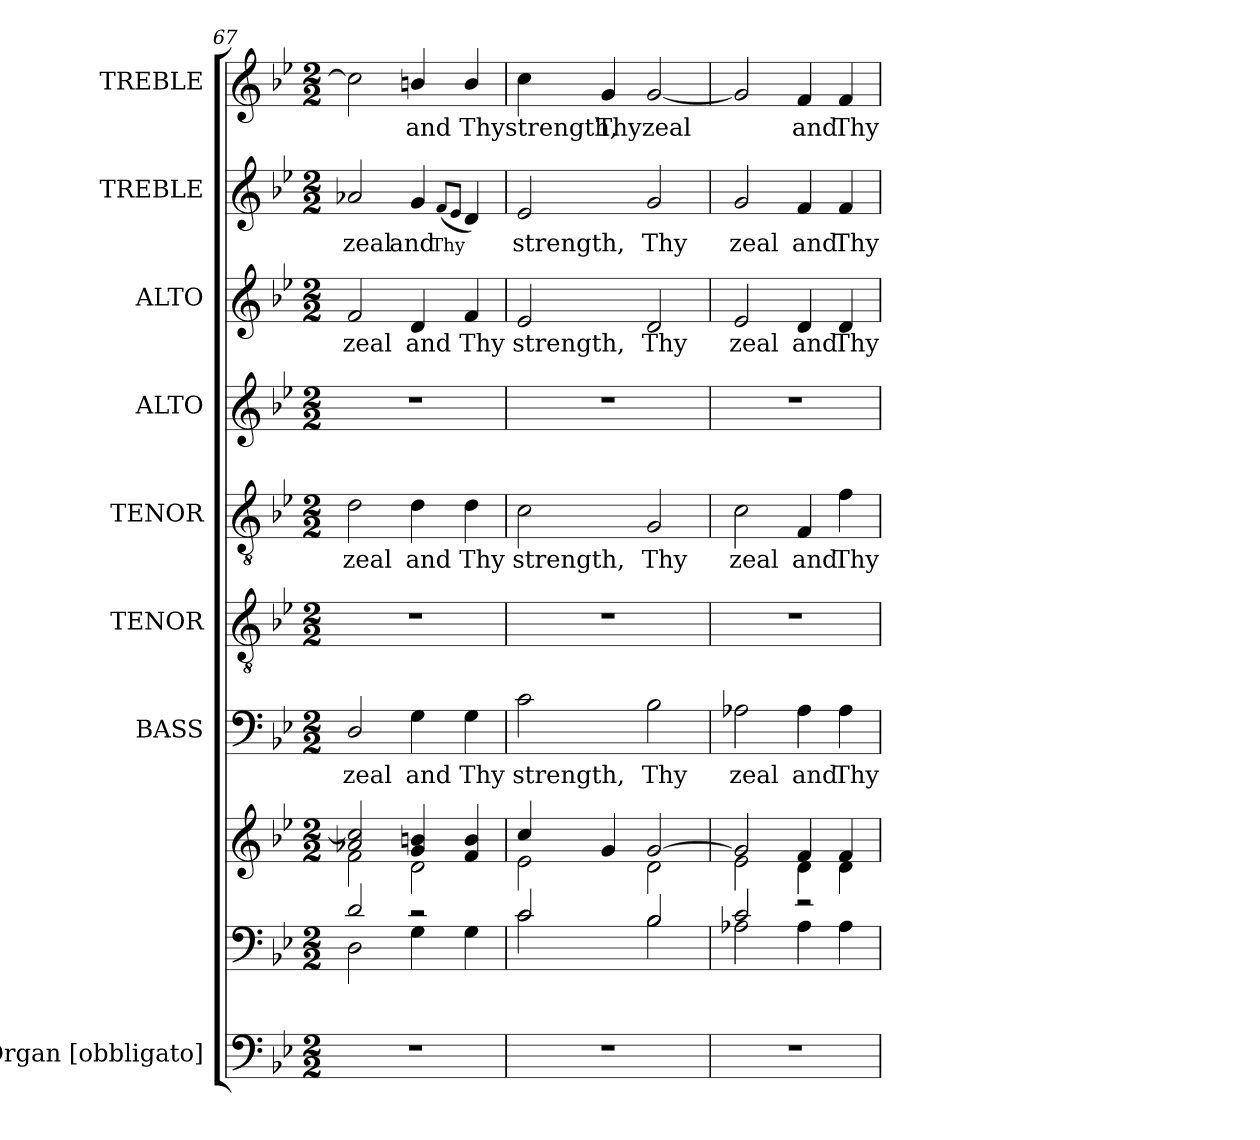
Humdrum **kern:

**kern	**kern	**kern	**kern	**text	**kern	**kern	**text	**kern	**kern	**text	**kern	**text	**kern	**text
*part8	*part8	*part8	*part7	*part7	*part6	*part5	*part5	*part4	*part3	*part3	*part2	*part2	*part1	*part1
*staff10	*staff9	*staff8	*staff7	*staff7	*staff6	*staff5	*staff5	*staff4	*staff3	*staff3	*staff2	*staff2	*staff1	*staff1
*I"Organ [obbligato]	*	*	*I"BASS	*	*I"TENOR	*I"TENOR	*	*I"ALTO	*I"ALTO	*	*I"TREBLE	*	*I"TREBLE	*
*clefF4	*clefF4	*clefG2	*clefF4	*	*clefGv2	*clefGv2	*	*clefG2	*clefG2	*	*clefG2	*	*clefG2	*
*	*	*	*	*	*ITrd7c12	*ITrd7c12	*	*	*	*	*	*	*	*
*k[b-e-]	*k[b-e-]	*k[b-e-]	*k[b-e-]	*	*k[b-e-]	*k[b-e-]	*	*k[b-e-]	*k[b-e-]	*	*k[b-e-]	*	*k[b-e-]	*
*B-:	*B-:	*B-:	*B-:	*	*B-:	*B-:	*	*B-:	*B-:	*	*B-:	*	*B-:	*
*M2/2	*M2/2	*M2/2	*M2/2	*	*M2/2	*M2/2	*	*M2/2	*M2/2	*	*M2/2	*	*M2/2	*
=67	=67	=67	=67	=67	=67	=67	=67	=67	=67	=67	=67	=67	=67	=67
*	*^	*^	*	*	*	*	*	*	*	*	*	*	*	*
!	!	!	!	!	!	!LO:LY:b:color=#000000	!	!	!	!	!	!	!	!	!	!
!	!	!	!	!	!	!	!	!	!LO:LY:b:color=#000000	!	!	!	!	!	!	!
!	!	!	!	!	!	!	!	!	!	!	!	!LO:LY:b:color=#000000	!	!	!	!
!	!	!	!	!	!	!	!	!	!	!	!	!	!	!LO:LY:b:color=#000000	!	!
1r	2di/	2Di\	2a-Xi/ 2cci]	2fi\	2Di/	zeal	1r	2Di\	zeal	1r	2fi/	zeal	2a-Xi/	zeal	2cci\]	.
!	!	!	!	!	!	!LO:LY:b:color=#000000	!	!	!	!	!	!	!	!	!	!
!	!	!	!	!	!	!	!	!	!LO:LY:b:color=#000000	!	!	!	!	!	!	!
!	!	!	!	!	!	!	!	!	!	!	!	!LO:LY:b:color=#000000	!	!	!	!
!	!	!	!	!	!	!	!	!	!	!	!	!	!	!LO:LY:b:color=#000000	!	!
!	!	!	!	!	!	!	!	!	!	!	!	!	!	!	!	!LO:LY:b:color=#000000
.	2r	4Gi\	4gi/ 4bni	2di\	4Gi\	and	.	4Di\	and	.	4di/	and	4gi/	and	4bni/	and
!	!	!	!	!	!	!	!	!	!	!	!	!	!	!LO:LY:b:color=#000000	!	!
.	.	.	.	.	.	.	.	.	.	.	.	.	(8qfi/L	Thy	.	.
.	.	.	.	.	.	.	.	.	.	.	.	.	8qe-i/J	.	.	.
!	!	!	!	!	!	!LO:LY:b:color=#000000	!	!	!	!	!	!	!	!	!	!
!	!	!	!	!	!	!	!	!	!LO:LY:b:color=#000000	!	!	!	!	!	!	!
!	!	!	!	!	!	!	!	!	!	!	!	!LO:LY:b:color=#000000	!	!	!	!
!	!	!	!	!	!	!	!	!	!	!	!	!	!	!	!	!LO:LY:b:color=#000000
.	.	4Gi\	4fi/ 4bi	.	4Gi\	Thy	.	4Di\	Thy	.	4fi/	Thy	4di/)	.	4bi/	Thy
=68	=68	=68	=68	=68	=68	=68	=68	=68	=68	=68	=68	=68	=68	=68	=68	=68
!	!	!	!	!	!	!LO:LY:b:color=#000000	!	!	!	!	!	!	!	!	!	!
!	!	!	!	!	!	!	!	!	!LO:LY:b:color=#000000	!	!	!	!	!	!	!
!	!	!	!	!	!	!	!	!	!	!	!	!LO:LY:b:color=#000000	!	!	!	!
!	!	!	!	!	!	!	!	!	!	!	!	!	!	!LO:LY:b:color=#000000	!	!
!	!	!	!	!	!	!	!	!	!	!	!	!	!	!	!	!LO:LY:b:color=#000000
1r	2ci/	2ci\	4cci/	2e-i\	2ci\	strength,	1r	2Ci\	strength,	1r	2e-i/	strength,	2e-i/	strength,	4cci\	strength,
!	!	!	!	!	!	!	!	!	!	!	!	!	!	!	!	!LO:LY:b:color=#000000
.	.	.	4gi/	.	.	.	.	.	.	.	.	.	.	.	4gi/	Thy
!	!	!	!	!	!	!LO:LY:b:color=#000000	!	!	!	!	!	!	!	!	!	!
!	!	!	!	!	!	!	!	!	!LO:LY:b:color=#000000	!	!	!	!	!	!	!
!	!	!	!	!	!	!	!	!	!	!	!	!LO:LY:b:color=#000000	!	!	!	!
!	!	!	!	!	!	!	!	!	!	!	!	!	!	!LO:LY:b:color=#000000	!	!
!	!	!	!	!	!	!	!	!	!	!	!	!	!	!	!	!LO:LY:b:color=#000000
.	2B-i/	2B-i\	[2gi/	2di\	2B-i\	Thy	.	2GGi/	Thy	.	2di/	Thy	2gi/	Thy	[2gi/	zeal
=69	=69	=69	=69	=69	=69	=69	=69	=69	=69	=69	=69	=69	=69	=69	=69	=69
!	!	!	!	!	!	!LO:LY:b:color=#000000	!	!	!	!	!	!	!	!	!	!
!	!	!	!	!	!	!	!	!	!LO:LY:b:color=#000000	!	!	!	!	!	!	!
!	!	!	!	!	!	!	!	!	!	!	!	!LO:LY:b:color=#000000	!	!	!	!
!	!	!	!	!	!	!	!	!	!	!	!	!	!	!LO:LY:b:color=#000000	!	!
1r	2ci/	2A-Xi\	2gi/]	2e-i\	2A-Xi\	zeal	1r	2Ci\	zeal	1r	2e-i/	zeal	2gi/	zeal	2gi/]	.
!	!	!	!	!	!	!LO:LY:b:color=#000000	!	!	!	!	!	!	!	!	!	!
!	!	!	!	!	!	!	!	!	!LO:LY:b:color=#000000	!	!	!	!	!	!	!
!	!	!	!	!	!	!	!	!	!	!	!	!LO:LY:b:color=#000000	!	!	!	!
!	!	!	!	!	!	!	!	!	!	!	!	!	!	!LO:LY:b:color=#000000	!	!
!	!	!	!	!	!	!	!	!	!	!	!	!	!	!	!	!LO:LY:b:color=#000000
.	2r	4A-i\	4fi/	4di\	4A-i\	and	.	4FFi/	and	.	4di/	and	4fi/	and	4fi/	and
!	!	!	!	!	!	!LO:LY:b:color=#000000	!	!	!	!	!	!	!	!	!	!
!	!	!	!	!	!	!	!	!	!LO:LY:b:color=#000000	!	!	!	!	!	!	!
!	!	!	!	!	!	!	!	!	!	!	!	!LO:LY:b:color=#000000	!	!	!	!
!	!	!	!	!	!	!	!	!	!	!	!	!	!	!LO:LY:b:color=#000000	!	!
!	!	!	!	!	!	!	!	!	!	!	!	!	!	!	!	!LO:LY:b:color=#000000
.	.	4A-i\	4fi/	4di\	4A-i\	Thy	.	4Fi\	Thy	.	4di/	Thy	4fi/	Thy	4fi/	Thy
*	*v	*v	*	*	*	*	*	*	*	*	*	*	*	*	*	*
*	*	*v	*v	*	*	*	*	*	*	*	*	*	*	*	*
=	=	=	=	=	=	=	=	=	=	=	=	=	=	=
*-	*-	*-	*-	*-	*-	*-	*-	*-	*-	*-	*-	*-	*-	*-
